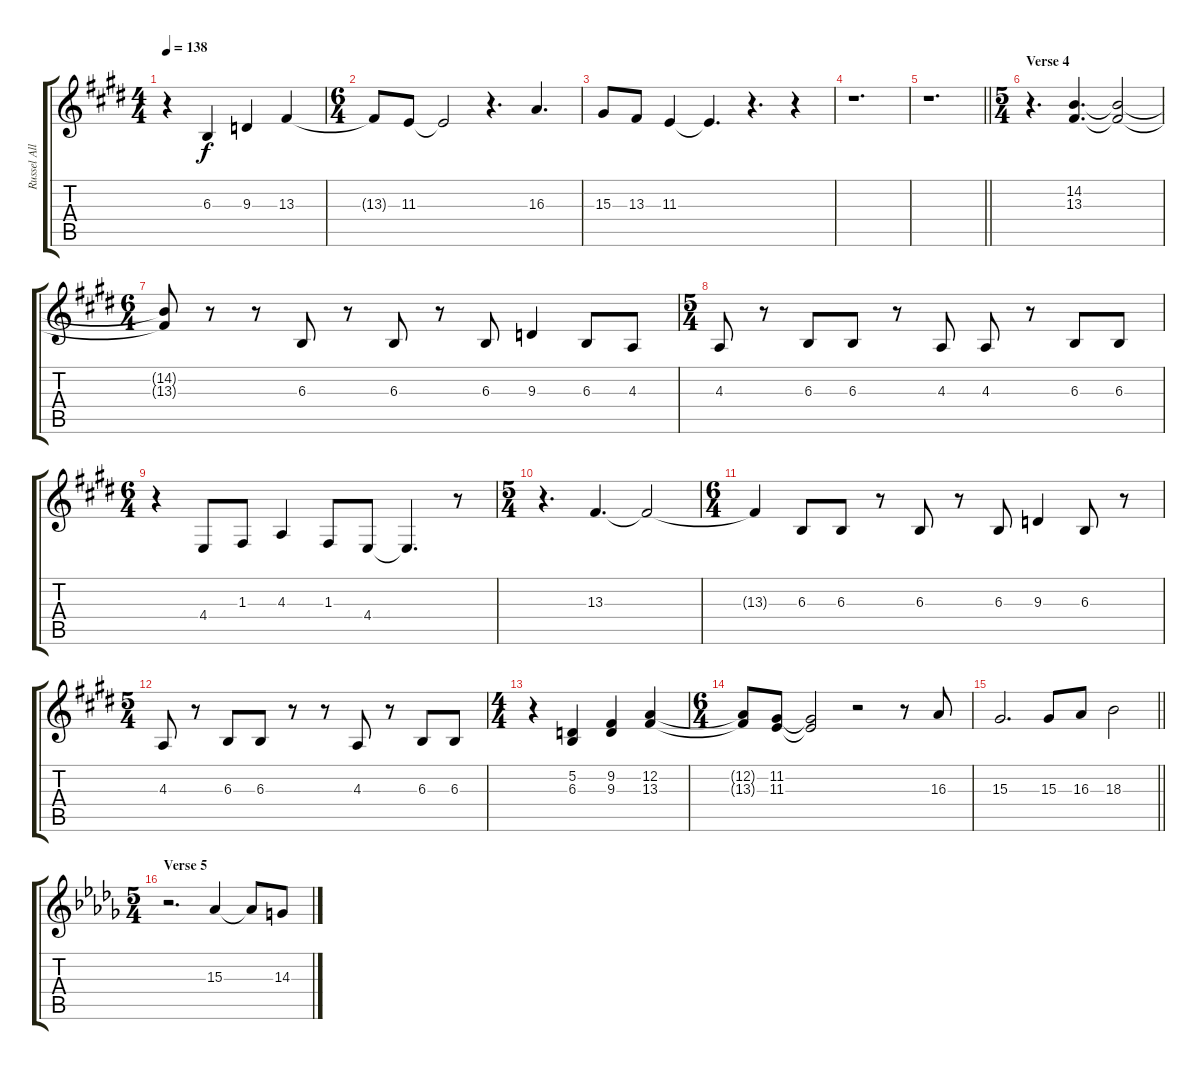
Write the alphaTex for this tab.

\track ("Russel Allen (vocal)" "Russel All") {instrument tenorsax}
\staff {score tabs}
\tuning (D4 A3 F3 C3 G2 D2) {hide}
\ts (4 4)
\tempo 138
\clef g2
\ks c#minor
r.4{dy f} 6.3.4 9.3.4 13.3.4 |
\ts (6 4)
13.3{t}.8 11.3.8 11.3{t}.2 r.4{d} 16.3.4{d} |
15.3.8 13.3.8 11.3.4 11.3{t}.4{d} r.4{d} r.4 |
r.1{d} |
\barLineRight lightlight
r.1{d} |
\ts (5 4)
\section ("" "Verse 4")
r.4{d} (14.2 13.3).4{d} (14.2{t} 13.3{t}).2 |
\ts (6 4)
(14.2{t} 13.3{t}).8 r.8 r.8 6.3.8 r.8 6.3.8 r.8 6.3.8 9.3.4 6.3.8 4.3.8 |
\ts (5 4)
4.3.8 r.8 6.3.8 6.3.8 r.8 4.3.8 4.3.8 r.8 6.3.8 6.3.8 |
\ts (6 4)
r.4 4.4.8 1.3.8 4.3.4 1.3.8 4.4.8 4.4{t}.4{d} r.8 |
\ts (5 4)
r.4{d} 13.3.4{d} 13.3{t}.2 |
\ts (6 4)
13.3{t}.4 6.3.8 6.3.8 r.8 6.3.8 r.8 6.3.8 9.3.4 6.3.8 r.8 |
\ts (5 4)
4.3.8 r.8 6.3.8 6.3.8 r.8 r.8 4.3.8 r.8 6.3.8 6.3.8 |
\ts (4 4)
r.4 (5.2 6.3).4 (9.2 9.3).4 (12.2 13.3).4 |
\ts (6 4)
(12.2{t} 13.3{t}).8 (11.2 11.3).8 (11.2{t} 11.3{t}).2 r.2 r.8 16.3.8 |
\barLineRight lightlight
15.3.2{d} 15.3.8 16.3.8 18.3.2 |
\ts (5 4)
\section ("" "Verse 5")
\ks bbminor
r.2{d} 15.3.4 15.3{t}.8 14.3.8
